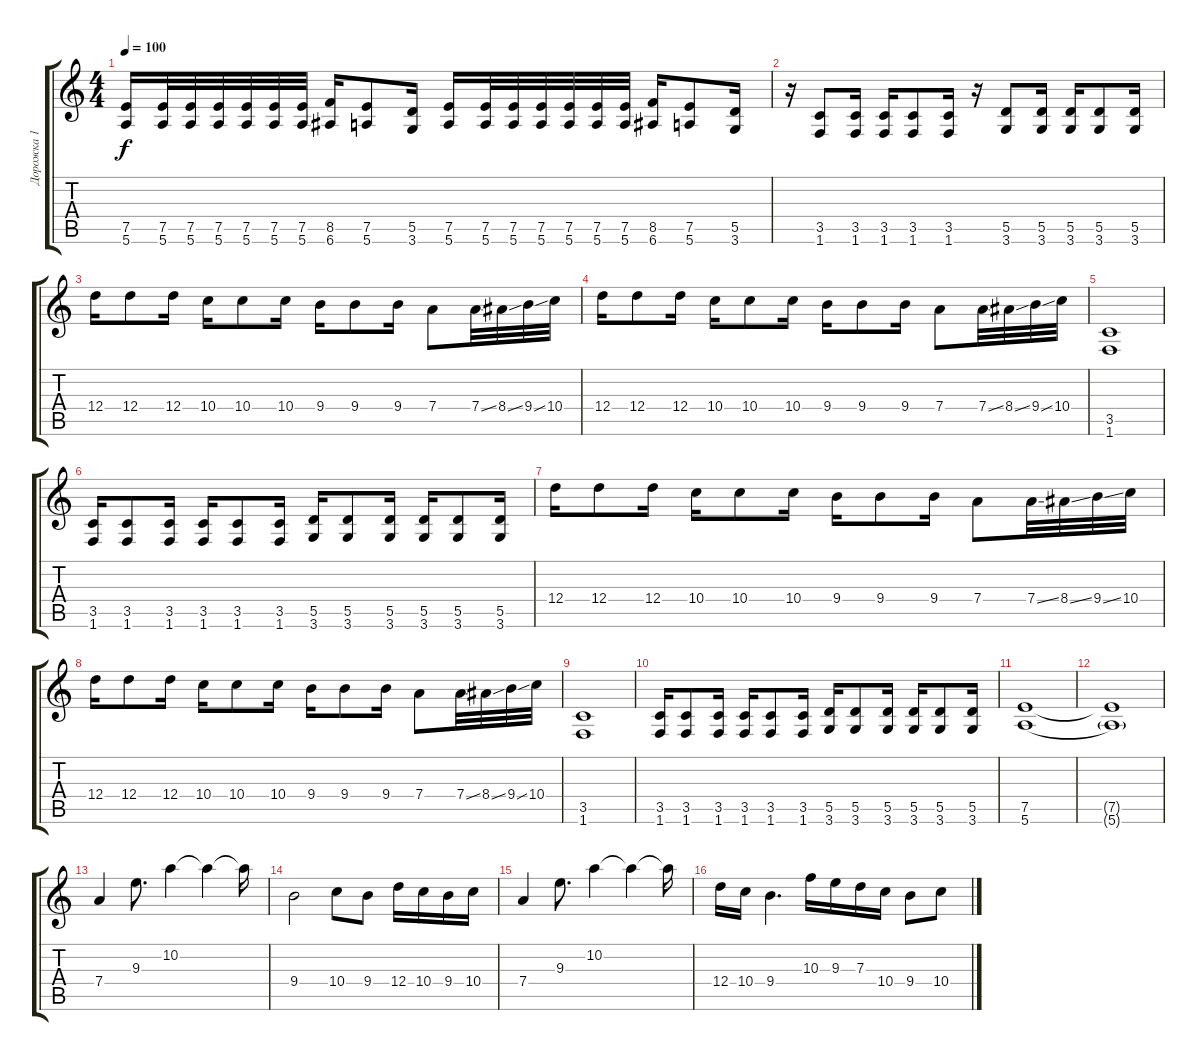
\track ("Дорожка 1" "Дорожка 1") {instrument distortionguitar}
\staff {score tabs}
\tuning (E4 B3 G3 D3 A2 E2) {hide}
\ts (4 4)
\tempo 100
\clef g2
\ks c
(7.5 5.6).16{dy f} (7.5 5.6).32 (7.5 5.6).32 (7.5 5.6).32 (7.5 5.6).32 (7.5 5.6).32 (7.5 5.6).32 (8.5 6.6).16 (7.5 5.6).8 (5.5 3.6).16 (7.5 5.6).16 (7.5 5.6).32 (7.5 5.6).32 (7.5 5.6).32 (7.5 5.6).32 (7.5 5.6).32 (7.5 5.6).32 (8.5 6.6).16 (7.5 5.6).8 (5.5 3.6).16 |
r.16 (3.5 1.6).8 (3.5 1.6).16 (3.5 1.6).16 (3.5 1.6).8 (3.5 1.6).16 r.16 (5.5 3.6).8 (5.5 3.6).16 (5.5 3.6).16 (5.5 3.6).8 (5.5 3.6).16 |
12.4.16 12.4.8 12.4.16 10.4.16 10.4.8 10.4.16 9.4.16 9.4.8 9.4.16 7.4.8 7.4{ss}.32 8.4{ss}.32 9.4{ss}.32 10.4.32 |
12.4.16 12.4.8 12.4.16 10.4.16 10.4.8 10.4.16 9.4.16 9.4.8 9.4.16 7.4.8 7.4{ss}.32 8.4{ss}.32 9.4{ss}.32 10.4.32 |
(3.5 1.6).1 |
(3.5 1.6).16 (3.5 1.6).8 (3.5 1.6).16 (3.5 1.6).16 (3.5 1.6).8 (3.5 1.6).16 (5.5 3.6).16 (5.5 3.6).8 (5.5 3.6).16 (5.5 3.6).16 (5.5 3.6).8 (5.5 3.6).16 |
12.4.16 12.4.8 12.4.16 10.4.16 10.4.8 10.4.16 9.4.16 9.4.8 9.4.16 7.4.8 7.4{ss}.32 8.4{ss}.32 9.4{ss}.32 10.4.32 |
12.4.16 12.4.8 12.4.16 10.4.16 10.4.8 10.4.16 9.4.16 9.4.8 9.4.16 7.4.8 7.4{ss}.32 8.4{ss}.32 9.4{ss}.32 10.4.32 |
(3.5 1.6).1 |
(3.5 1.6).16 (3.5 1.6).8 (3.5 1.6).16 (3.5 1.6).16 (3.5 1.6).8 (3.5 1.6).16 (5.5 3.6).16 (5.5 3.6).8 (5.5 3.6).16 (5.5 3.6).16 (5.5 3.6).8 (5.5 3.6).16 |
(7.5 5.6{be (hold 0 0 60 0)}).1 |
(7.5{t} 5.6{t}).1 |
7.4.4 9.3.8{d} 10.2.4 10.2{t}.4 10.2{t}.16 |
9.4.2 10.4.8 9.4.8 12.4.16 10.4.16 9.4.16 10.4.16 |
7.4.4 9.3.8{d} 10.2.4 10.2{t}.4 10.2{t}.16 |
12.4.16 10.4.16 9.4.4{d} 10.3.16 9.3.16 7.3.16 10.4.16 9.4.8 10.4.8
